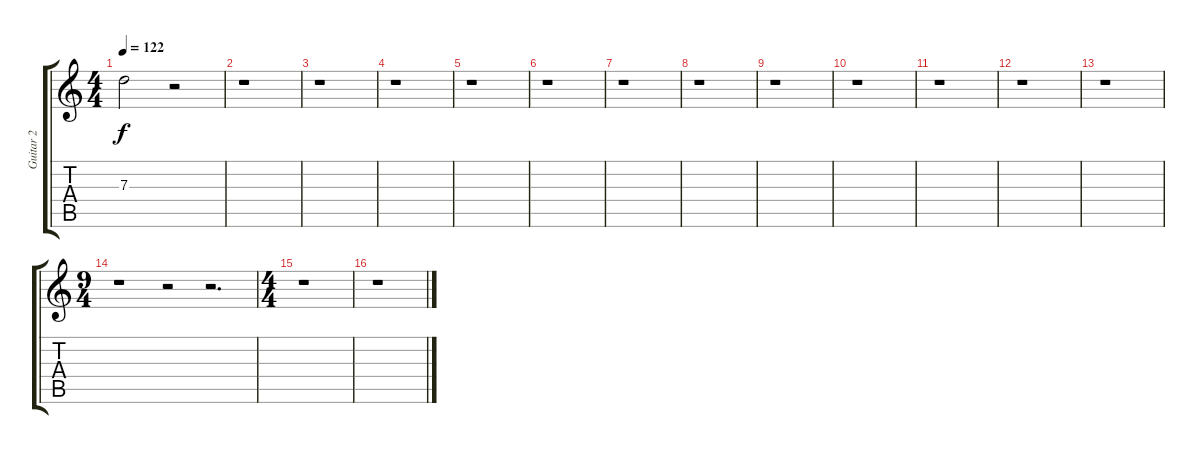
\track ("Guitar 2" "Guitar 2") {instrument electricguitarmuted}
\staff {score tabs}
\tuning (E4 B3 G3 D3 A2 E2) {hide}
\ts (4 4)
\tempo 122
\clef g2
\ks c
7.3.2{dy f} r.2 |
r.1 |
r.1 |
r.1 |
r.1 |
r.1 |
r.1 |
r.1 |
r.1 |
r.1 |
r.1 |
r.1 |
r.1 |
\ts (9 4)
r.1 r.2 r.2{d} |
\ts (4 4)
r.1 |
r.1
